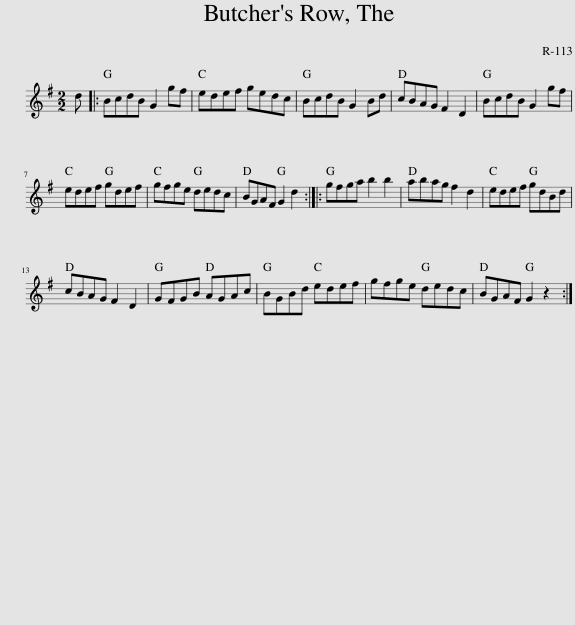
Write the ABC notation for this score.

X:1
L:1/8
M:2/2
I:linebreak $
K:G
V:1 treble
V:1
 d |: BcdB G2 gf | edef gedc | BcdB G2 Bd | cBAG F2 D2 | %5
 BcdB G2 gf |$ edef gdef | gfge dedc | BGAF G2 d2 :: gfga b2 b2 | %10
 abag f2 d2 | edef gdBd |$ cBAG F2 D2 | GFGB AGAc | BGBd edef | %15
 gfge dedc | BGAF G2 z2 :| %17
